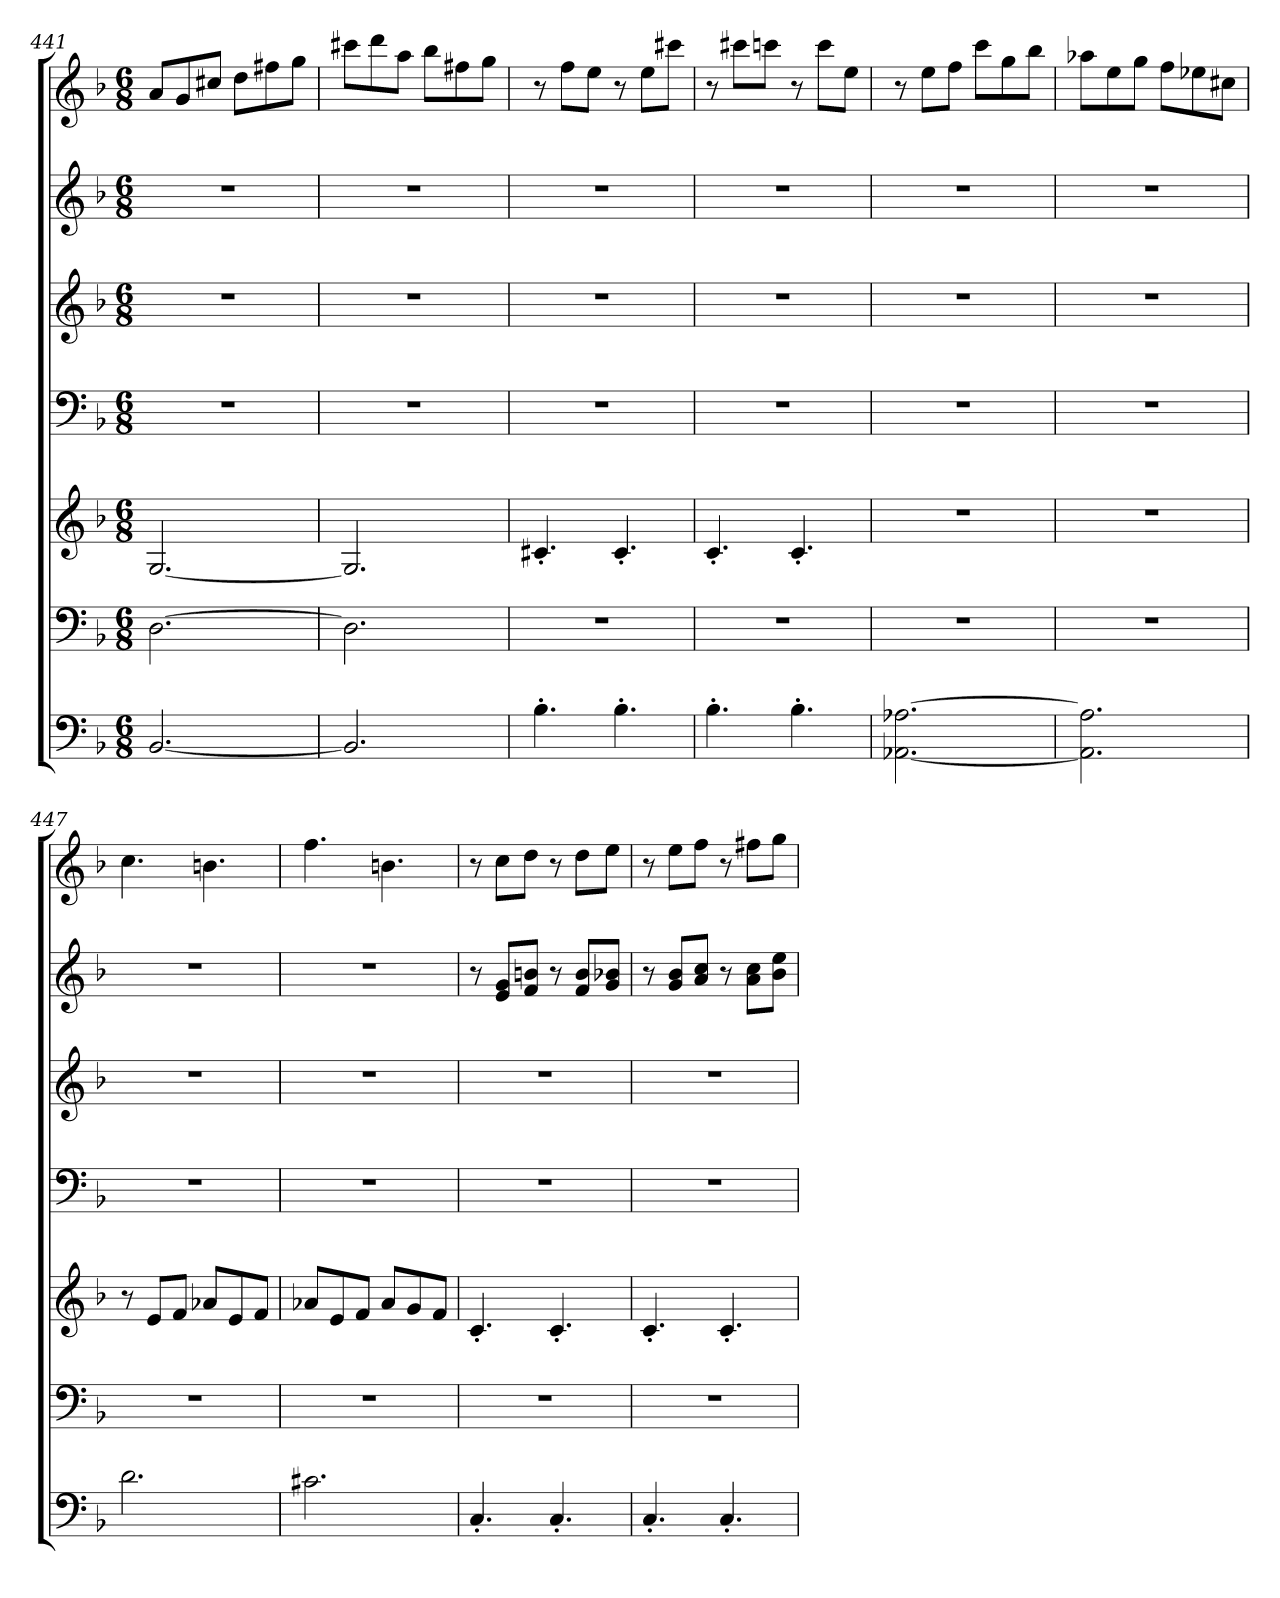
**kern	**kern	**kern	**kern	**kern	**kern	**kern
*part5	*part4	*part4	*part3	*part3	*part2	*part1
*staff7	*staff6	*staff5	*staff4	*staff3	*staff2	*staff1
*clefF4	*clefF4	*clefG2	*clefF4	*clefG2	*clefG2	*clefG2
*k[b-]	*k[b-]	*k[b-]	*k[b-]	*k[b-]	*k[b-]	*k[b-]
*M6/8	*M6/8	*M6/8	*M6/8	*M6/8	*M6/8	*M6/8
*MM158	*MM158	*MM158	*MM158	*MM158	*MM158	*MM158
=441	=441	=441	=441	=441	=441	=441
[2.BB-/	[2.D\	[2.G/	2.r	2.r	2.r	8a/L
.	.	.	.	.	.	8g/
.	.	.	.	.	.	8cc#X/J
.	.	.	.	.	.	8dd\L
.	.	.	.	.	.	8ff#X\
.	.	.	.	.	.	8gg\J
=442	=442	=442	=442	=442	=442	=442
2.BB-/]	2.D\]	2.G/]	2.r	2.r	2.r	8ccc#X\L
.	.	.	.	.	.	8ddd\
.	.	.	.	.	.	8aa\J
.	.	.	.	.	.	8bb-\L
.	.	.	.	.	.	8ff#X\
.	.	.	.	.	.	8gg\J
!!LO:PB:g=z
=443	=443	=443	=443	=443	=443	=443
*	*	*	*	*	*	*MM158
4.B-'\	2.r	4.c#X'/	2.r	2.r	2.r	8r
.	.	.	.	.	.	8ff\L
.	.	.	.	.	.	8ee\J
4.B-'\	.	4.c#'/	.	.	.	8r
.	.	.	.	.	.	8ee\L
.	.	.	.	.	.	8ccc#X\J
=444	=444	=444	=444	=444	=444	=444
4.B-'\	2.r	4.c'/	2.r	2.r	2.r	8r
.	.	.	.	.	.	8ccc#X\L
.	.	.	.	.	.	8cccn\J
4.B-'\	.	4.c'/	.	.	.	8r
.	.	.	.	.	.	8ccc\L
.	.	.	.	.	.	8ee\J
=445	=445	=445	=445	=445	=445	=445
*	*	*	*	*	*	*MM158
[2.AA-X\ [2.A-X\	2.r	2.r	2.r	2.r	2.r	8r
.	.	.	.	.	.	8ee\L
.	.	.	.	.	.	8ff\J
.	.	.	.	.	.	8ccc\L
.	.	.	.	.	.	8gg\
.	.	.	.	.	.	8bb-\J
=446	=446	=446	=446	=446	=446	=446
2.AA-\] 2.A-\]	2.r	2.r	2.r	2.r	2.r	8aa-X\L
.	.	.	.	.	.	8ee\
.	.	.	.	.	.	8gg\J
.	.	.	.	.	.	8ff\L
.	.	.	.	.	.	8ee-X\
.	.	.	.	.	.	8cc#X\J
=447	=447	=447	=447	=447	=447	=447
2.d\	2.r	8r	2.r	2.r	2.r	4.cc\
.	.	8e/L	.	.	.	.
.	.	8f/J	.	.	.	.
.	.	8a-X/L	.	.	.	4.bn\
.	.	8e/	.	.	.	.
.	.	8f/J	.	.	.	.
!!LO:PB:g=z
=448	=448	=448	=448	=448	=448	=448
2.c#X\	2.r	8a-X/L	2.r	2.r	2.r	4.ff\
.	.	8e/	.	.	.	.
.	.	8f/J	.	.	.	.
.	.	8a-/L	.	.	.	4.bn\
.	.	8g/	.	.	.	.
.	.	8f/J	.	.	.	.
=449	=449	=449	=449	=449	=449	=449
*	*	*	*	*	*	*MM158
4.C'/	2.r	4.c'/	2.r	2.r	8r	8r
.	.	.	.	.	8e/ 8g/L	8cc\L
.	.	.	.	.	8f/ 8bn/J	8dd\J
4.C'/	.	4.c'/	.	.	8r	8r
.	.	.	.	.	8f/ 8b/L	8dd\L
.	.	.	.	.	8g/ 8b-X/J	8ee\J
=450	=450	=450	=450	=450	=450	=450
4.C'/	2.r	4.c'/	2.r	2.r	8r	8r
.	.	.	.	.	8g/ 8b-/L	8ee\L
.	.	.	.	.	8a/ 8cc/J	8ff\J
4.C'/	.	4.c'/	.	.	8r	8r
.	.	.	.	.	8a\ 8cc\L	8ff#X\L
.	.	.	.	.	8b-\ 8ee\J	8gg\J
=	=	=	=	=	=	=
*-	*-	*-	*-	*-	*-	*-
